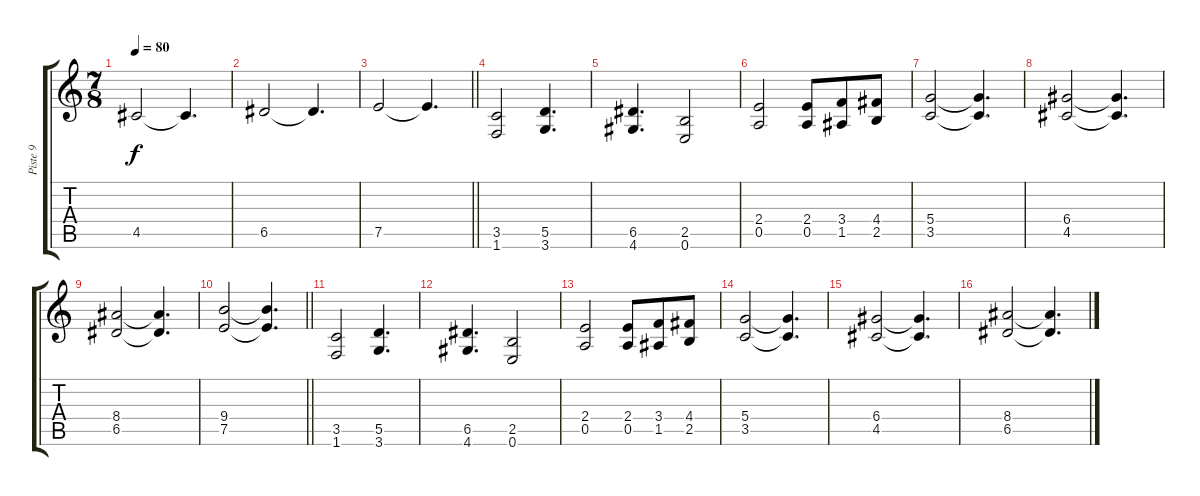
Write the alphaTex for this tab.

\track ("Piste 9" "Piste 9") {instrument overdrivenguitar}
\staff {score tabs}
\tuning (E4 B3 G3 D3 A2 E2) {hide}
\ts (7 8)
\tempo 80
\clef g2
\ks c
4.5.2{dy f} 4.5{t}.4{d} |
6.5.2 6.5{t}.4{d} |
\barLineRight lightlight
7.5.2 7.5{t}.4{d} |
(3.5 1.6).2{volume 8} (5.5 3.6).4{d} |
(6.5 4.6).4{d} (2.5 0.6).2 |
(2.4 0.5).2 (2.4 0.5).8 (3.4 1.5).8 (4.4 2.5).8 |
(5.4 3.5).2 (5.4{t} 3.5{t}).4{d} |
(6.4 4.5).2 (6.4{t} 4.5{t}).4{d} |
(8.4 6.5).2 (8.4{t} 6.5{t}).4{d} |
\barLineRight lightlight
(9.4 7.5).2 (9.4{t} 7.5{t}).4{d} |
(3.5 1.6).2{volume 8} (5.5 3.6).4{d} |
(6.5 4.6).4{d volume 7} (2.5 0.6).2 |
(2.4 0.5).2{volume 6} (2.4 0.5).8 (3.4 1.5).8 (4.4 2.5).8 |
(5.4 3.5).2{volume 5} (5.4{t} 3.5{t}).4{d} |
(6.4 4.5).2{volume 4} (6.4{t} 4.5{t}).4{d} |
(8.4 6.5).2{volume 3} (8.4{t} 6.5{t}).4{d}
